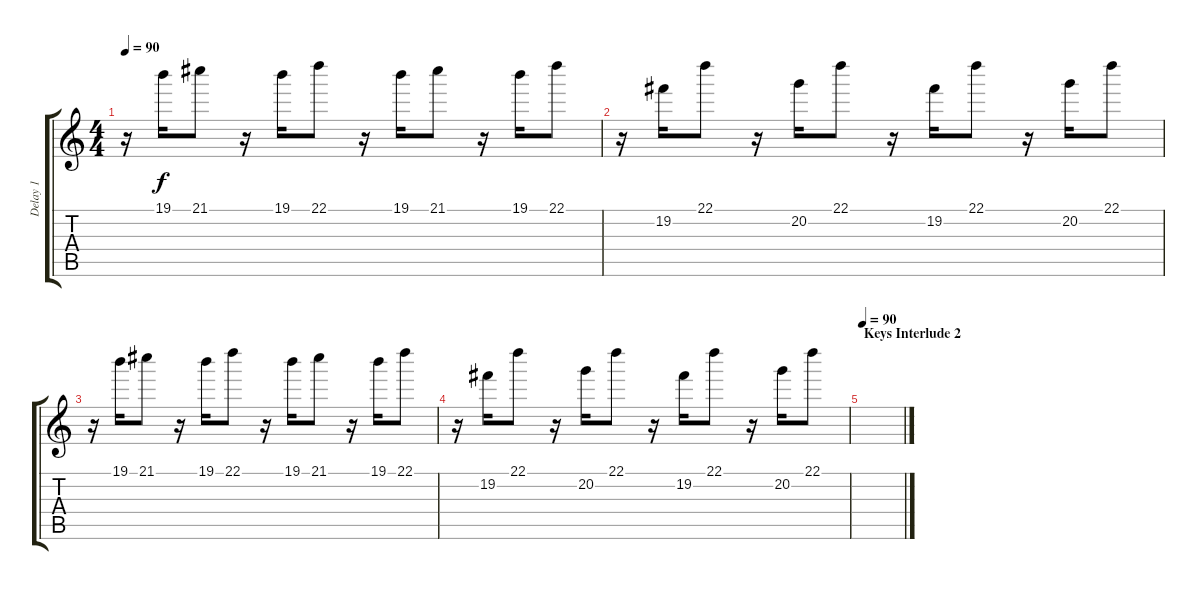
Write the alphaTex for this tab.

\track ("Delay 1" "Delay 1") {instrument overdrivenguitar}
\staff {score tabs}
\tuning (E4 B3 G3 D3 A2 E2) {hide}
\ts (4 4)
\tempo 90
\clef g2
\ks c
r.16{dy f} 19.1.16 21.1.8 r.16 19.1.16 22.1.8 r.16 19.1.16 21.1.8 r.16 19.1.16 22.1.8 |
r.16 19.2.16 22.1.8 r.16 20.2.16 22.1.8 r.16 19.2.16 22.1.8 r.16 20.2.16 22.1.8 |
r.16 19.1.16 21.1.8 r.16 19.1.16 22.1.8 r.16 19.1.16 21.1.8 r.16 19.1.16 22.1.8 |
r.16 19.2.16 22.1.8 r.16 20.2.16 22.1.8 r.16 19.2.16 22.1.8 r.16 20.2.16 22.1.8 |
\section ("" "Keys Interlude 2")
\tempo 90
